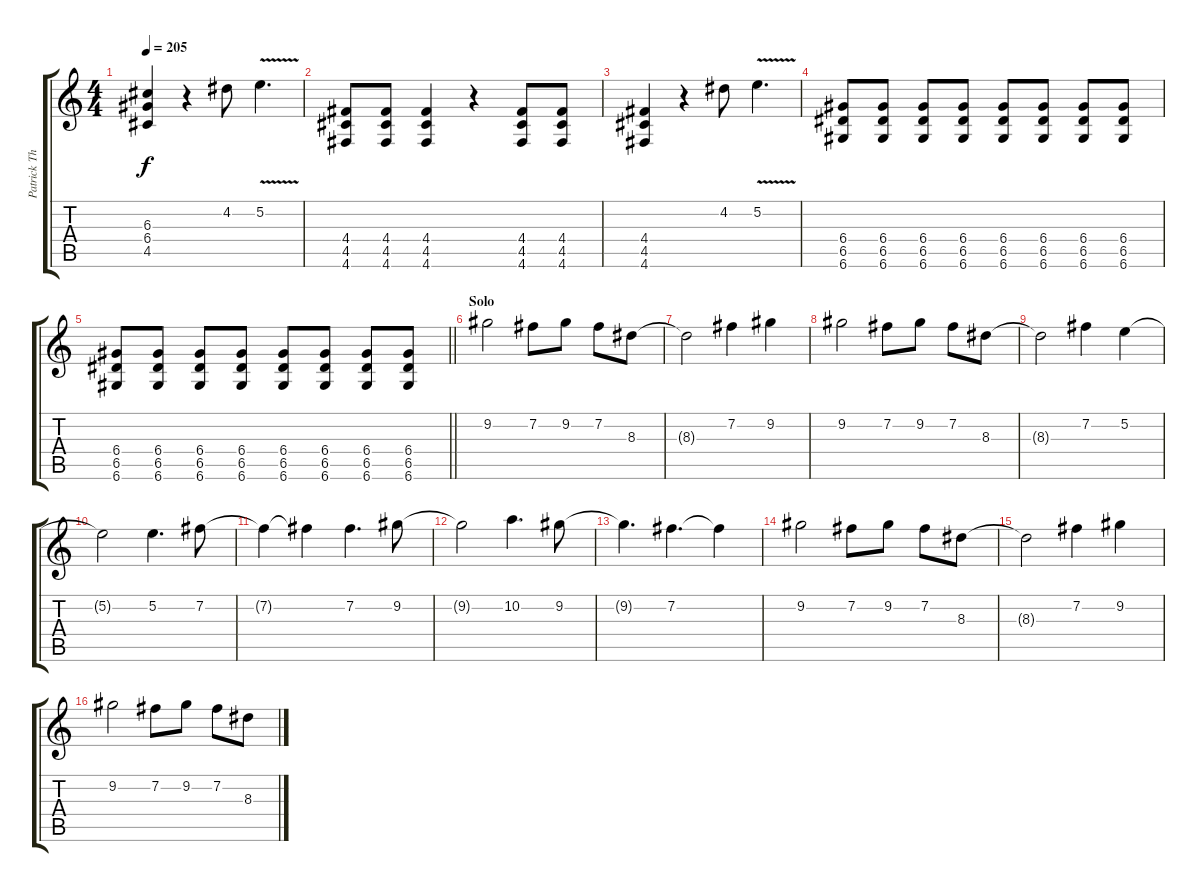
\track ("Patrick Thompson - Harmonic Guitar" "Patrick Th") {instrument distortionguitar}
\staff {score tabs}
\tuning (E4 B3 G3 D3 A2 D2) {hide}
\ts (4 4)
\tempo 205
\clef g2
\ks c
(6.3 6.4 4.5).4{dy f} r.4 4.2.8 5.2{v}.4{d} |
(4.4 4.5 4.6).8 (4.4 4.5 4.6).8 (4.4 4.5 4.6).4 r.4 (4.4 4.5 4.6).8 (4.4 4.5 4.6).8 |
(4.4 4.5 4.6).4 r.4 4.2.8 5.2{v}.4{d} |
(6.4 6.5 6.6).8 (6.4 6.5 6.6).8 (6.4 6.5 6.6).8 (6.4 6.5 6.6).8 (6.4 6.5 6.6).8 (6.4 6.5 6.6).8 (6.4 6.5 6.6).8 (6.4 6.5 6.6).8 |
\barLineRight lightlight
(6.4 6.5 6.6).8 (6.4 6.5 6.6).8 (6.4 6.5 6.6).8 (6.4 6.5 6.6).8 (6.4 6.5 6.6).8 (6.4 6.5 6.6).8 (6.4 6.5 6.6).8 (6.4 6.5 6.6).8 |
\section ("" "Solo")
9.2.2 7.2.8 9.2.8 7.2.8 8.3.8 |
8.3{t}.2 7.2.4 9.2.4 |
9.2.2 7.2.8 9.2.8 7.2.8 8.3.8 |
8.3{t}.2 7.2.4 5.2.4 |
5.2{t}.2 5.2.4{d} 7.2.8 |
7.2{t}.4 7.2{t}.4 7.2.4{d} 9.2.8 |
9.2{t}.2 10.2.4{d} 9.2.8 |
9.2{t}.4{d} 7.2.4{d} 7.2{t}.4 |
9.2.2 7.2.8 9.2.8 7.2.8 8.3.8 |
8.3{t}.2 7.2.4 9.2.4 |
9.2.2 7.2.8 9.2.8 7.2.8 8.3.8
